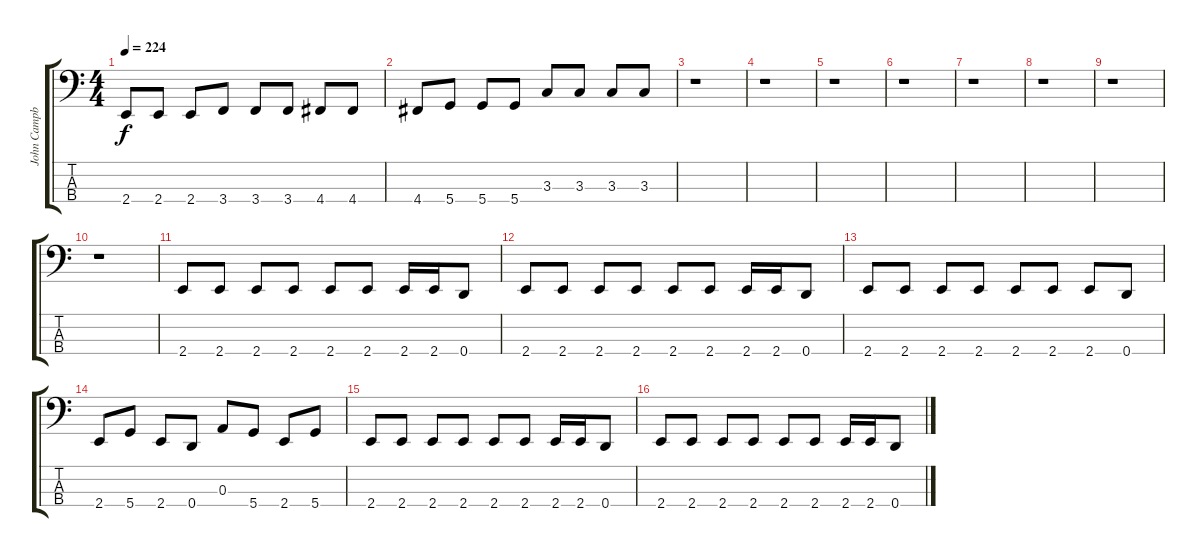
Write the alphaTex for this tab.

\track ("John Campbell - Bass Guitar" "John Campb") {instrument electricbasspick}
\staff {score tabs}
\tuning (G2 D2 A1 D1) {hide}
\ts (4 4)
\tempo 224
\clef f4
\ks c
2.4.8{dy f} 2.4.8 2.4.8 3.4.8 3.4.8 3.4.8 4.4.8 4.4.8 |
4.4.8 5.4.8 5.4.8 5.4.8 3.3.8 3.3.8 3.3.8 3.3.8 |
r.1 |
r.1 |
r.1 |
r.1 |
r.1 |
r.1 |
r.1 |
r.1 |
2.4.8 2.4.8 2.4.8 2.4.8 2.4.8 2.4.8 2.4.16 2.4.16 0.4.8 |
2.4.8 2.4.8 2.4.8 2.4.8 2.4.8 2.4.8 2.4.16 2.4.16 0.4.8 |
2.4.8 2.4.8 2.4.8 2.4.8 2.4.8 2.4.8 2.4.8 0.4.8 |
2.4.8 5.4.8 2.4.8 0.4.8 0.3.8 5.4.8 2.4.8 5.4.8 |
2.4.8 2.4.8 2.4.8 2.4.8 2.4.8 2.4.8 2.4.16 2.4.16 0.4.8 |
2.4.8 2.4.8 2.4.8 2.4.8 2.4.8 2.4.8 2.4.16 2.4.16 0.4.8
